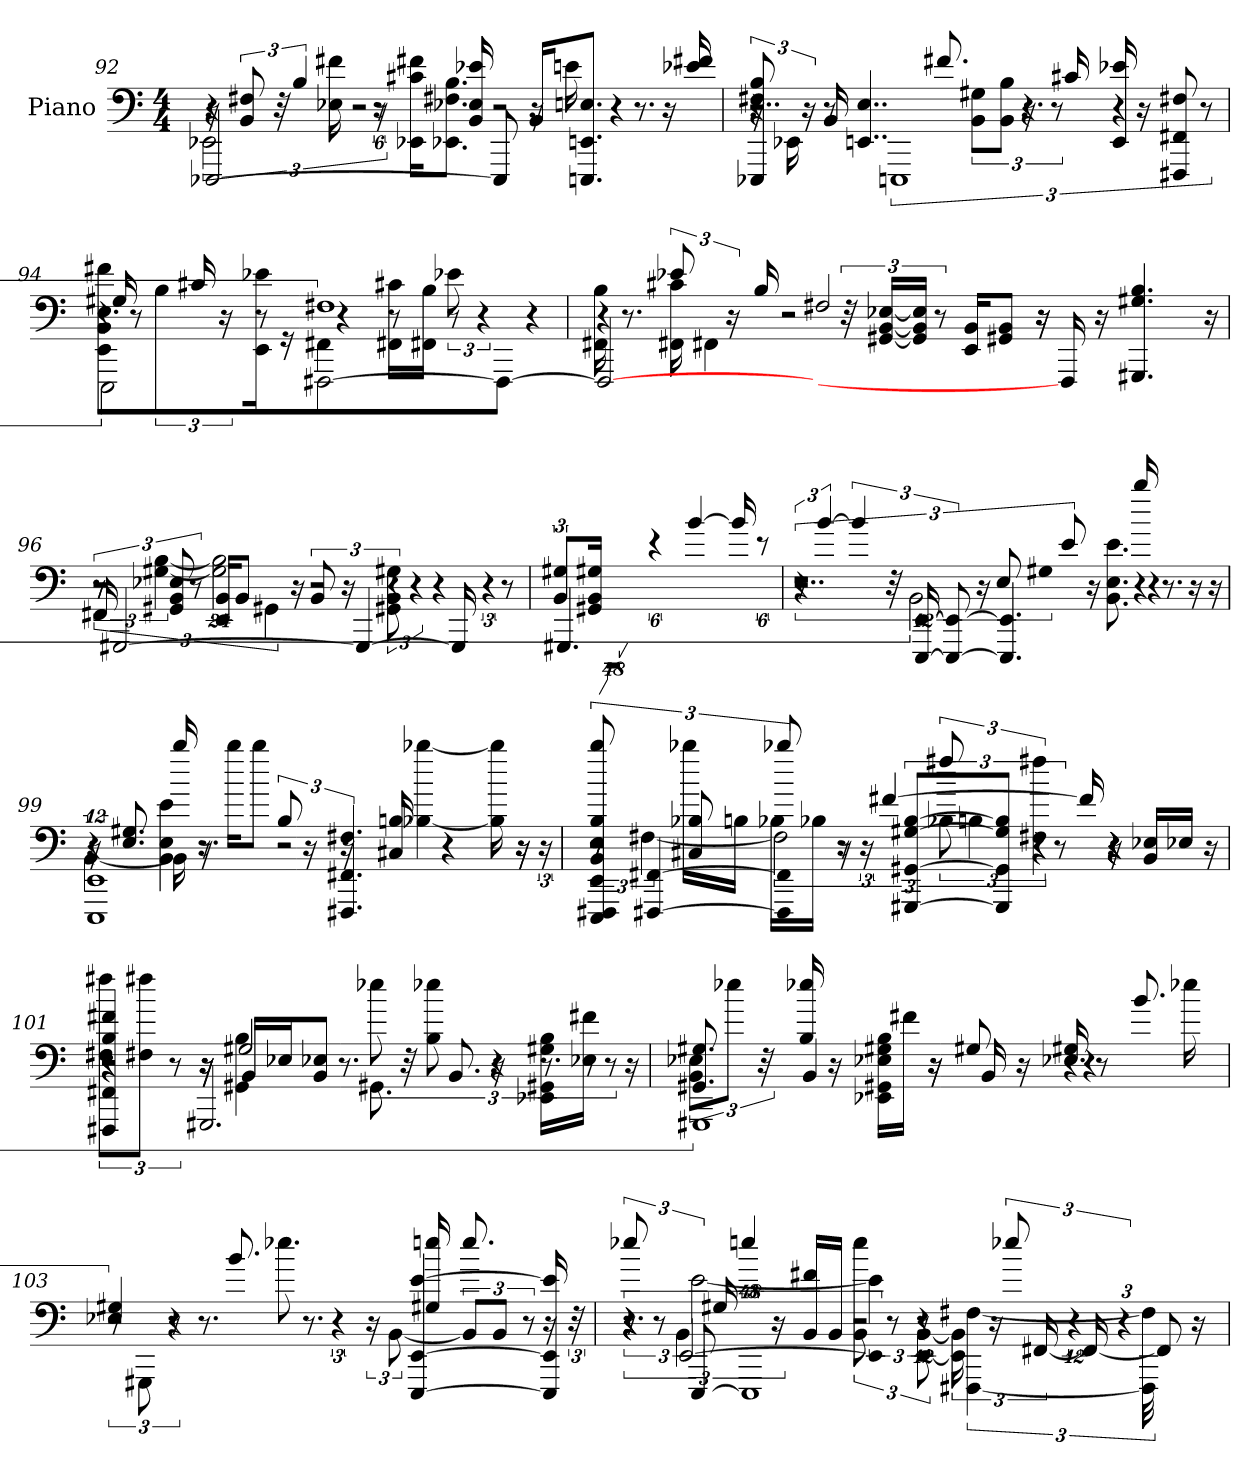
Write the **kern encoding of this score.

**kern
*part1
*staff1
*I"Piano
*I'Pno
!!LO:LB:g=z
*clefF4
*M4/4
=92
*^
*	*^
*	*	*^
[2EEE-X	3EE-X	16r	4r
.	.	12F#X 12BB	.
.	.	48r	.
.	.	6B	.
.	.	.	16E-X 16f#X
.	.	.	2r
.	24r	48%5r	.
.	16c#X\ 16EE-X 16f#XKL	.	.
.	8.EE-X\ 8.B 8.F#XJ	16e-X 16E-X 16BB	.
8EEE-]	.	2r	.
16BB/KL	16r	.	.
8.E/ 8.EEE 8.EEJ	16e	.	.
.	4r	.	.
.	.	.	8.r
16r	.	.	.
16f#X 16e-X	.	.	.
=93	=93	=93	=93
12F#X 12B 12EEE-X	16r	4..r	2r
.	16EE-X	.	.
24r	.	.	.
16BB	8r	.	.
4..E 4..EE	.	.	.
.	3%2EEE	.	.
.	.	8.f#X	.
.	.	.	12G#X\ 12BBL
.	.	.	12BB\ 12BJ
16r	.	4.r	.
.	.	.	12r
16c#X	.	.	.
16EE 16e-X	.	.	4r
16r	.	.	.
8FFF#X 8F#X 8FF#X	.	.	.
.	12r	.	.
=94	=94	=94	=94
8E\ 8f#X 8EE 8BBL	12%5EEE	16G#X	4.r
.	.	8r	.
12B\J	.	.	.
.	.	16c#X	.
24r	.	.	.
16EE 16e-X	.	8r	.
16r	.	.	.
[2FFF#X	.	12%7F#X	4FF#X
.	3r	.	.
.	.	.	8r
.	16c#X\ 16FF#XLL	.	12e-X
.	16FF#X\ 16BJJ	.	.
.	.	.	6r
8FFF#_	8r	.	.
.	.	24r	.
*	*	*v	*v
=95	=95	=95
2FFF#_	16FF#X 16B	4r
.	8.r	.
.	16FF#X 16c#X	12e-X
.	4FF#X	.
.	.	24r
.	.	16B
.	.	2r
2F#X	.	.
.	48r	.
.	[24BB/ [24GG#X [24E-XLL	.
.	24BB/] 24GG#] 24E-]JJ	.
.	12r	.
.	16BB/ 16EEKL	.
.	8BB/ 8GG#XJ	.
.	16r	16r
16FFF#]	2ryy	2ryy
16r	.	.
4.GGG#X 4.G#X 4.B	.	.
16r	16ryy	16ryy
!!LO:LB:g=z	!!	!!
=96	=96	=96
*	*	*^
16FF#X	12r	12r	3r
[2GGG#X	.	.	.
.	[6G#X [6B	12BB 12GG#X 12E-X	.
.	.	12r	.
.	48%13G#] 48%13B]	16BB/ 16EEKL	.
.	.	8BB/J	.
.	.	.	6GG#X
.	.	16r	.
.	.	12BB	2r
.	16r	.	.
4GGG#_	.	.	.
.	12BB 12G#X 12GG#X	6r	.
.	6r	.	.
.	.	4r	.
16GGG#]	.	.	.
.	6r	.	.
8r	.	.	.
*	*v	*v	*v
=97	=97
4.GGG#X	12G#X/ 12BBL
.	16BB/ 16G#X 16GG#XJk
.	48%41r
24%5r	.
[4b	.
16b]	.
48%5r	.
=98	=98
*^	*^
*	*	*^	*
12r	4..r	2r	12%7r	3%2r
[6b	.	.	.	.
6b]	.	.	.	.
48r	.	.	.	.
[24EE [24EEE	3BB	.	.	.
12EE_ 12EEE_	.	.	.	.
.	.	16r	.	.
4.EE] 4.EEE]	.	8E	.	.
.	.	.	6G#X	.
.	.	.	.	12e
.	.	16r	.	.
.	.	16bb	8.e 8.BB 8.E	4r
.	48%11r	.	.	.
.	.	8.r	.	.
16r	.	.	16r	.
*	*	*	*v	*v
=99	=99	=99	=99
12%7EEE 12%7EE	[4BB	16r	4r
.	.	8.E 8.G#X	.
.	16BB]	16bb	4e 4BB 4E
.	16r	8.r	.
.	16bb\KL	.	.
.	8bb\J	.	.
.	.	12B	2r
.	16r	.	.
4.FFF#X 4.F#X 4.FF#X	.	24r	.
.	[4B-X [4bb-X	16C#X 16B	.
.	.	4r	.
.	16B-] 16bb-]	.	.
.	16r	16r	.
24r	.	.	.
!!LO:LB:g=z	!!	!!	!!
=100	=100	=100	=100
*	*	*^	*^
*	*	*	*	*	*
12EEE 12EE 12BB 12bb 12B 12E 12FFF#X	12r	8r	8r	2r	2r
[6FFF#X [6FF#X	[6F#X	.	.	.	.
.	.	8B-X 8C#X	16bb-X\LL	.	.
.	.	.	16B\JJ	.	.
24%11FFF#] 24%11FF#]	3F#]	8bb-X	16B-X\LL	.	.
.	.	.	16B-X\JJ	.	.
.	.	16r	8r	.	.
.	.	[4f#X	.	.	.
.	.	.	12B-X	12ff#X	4B
.	6F#X 6ff#X	.	6r	6r	.
.	.	16f#]	.	.	.
24r	.	.	.	.	.
[12GGG#X/ [12GG#X [12G#X [12BL	16r	4r	4r	4r	4r
.	16BB/ 16E-XLL	.	.	.	.
12GGG#/] 12GG#] 12G#] 12B]J	.	.	.	.	.
.	16E-X/JJ	.	.	.	.
12r	.	.	.	.	.
.	16r	.	.	.	.
*	*	*	*	*v	*v
=101	=101	=101	=101	=101
4FFF#X 4f#X 4FF#X 4B	12F#X\ 12ff#XL	4r	4r	2r
.	12F#X\ 12ff#XJ	.	.	.
.	12r	.	.	.
2.GGG#X	16r	16r	16r	.
.	4GG#X 4B	2G#X	16BB/KL	.
.	.	.	16E-X/K	.
.	.	.	8BB/ 8E-XJ	.
.	.	.	.	8.r
.	8.GG#X	.	12ee-X	.
.	.	.	48r	.
.	.	.	12B 12ee-X	.
.	.	.	.	8.BB
.	16r	.	6r	.
.	16B\ 16GG#X 16G#X 16EE-XLL	8.r	.	.
.	16E-X\ 16f#XJJ	.	.	8r
.	.	.	12r	.
.	16r	.	.	.
*	*	*v	*v	*v
=102	=102	=102
8.G#X 8.GG#X	3%2GGG#X	12BB\ 12E-XL
.	.	12ee-X\J
.	.	48r
4BB	.	16B 16ee-X
.	.	16r
.	.	16B\ 16GG#X 16G#X 16E-X 16EE-XLL
.	.	16f#X\JJ
16r	.	16r
16BB	.	8G#X
16r	.	.
16G#X 16E-X	.	4.r
.	48%13r	.
8r	.	.
8.b	.	.
.	16ee-X	.
=103	=103	=103
6G#X 6E-X	12r	2r
.	12GGG#X	.
48%7r	12r	.
.	8.r	.
8.b	.	.
.	8.ee-X	.
6r	.	8.r
.	24r	.
[4EEE [4EE [4e	[12BB	.
.	.	16G#X 16ee
.	12BB/L]	8.ee
.	12BB/J	.
16EEE] 16EE] 16e]	12r	.
.	.	16r
48r	.	.
!!LO:LB:g=z	!!	!!
=104	=104	=104
*	*^	*^
*	*	*	*	*
12ee-X	6r	6r	6r	8.r
12r	.	.	.	.
[12EEE	6BB	[3EE	[3e	.
.	.	.	.	16G#X
48%29EEE]	.	.	.	4ee
.	24r	.	.	.
.	16BB/ 16f#XLL	.	.	.
.	16BB/JJ	.	.	.
.	12ee 12BB	48%5EE]	6e]	2r
.	12r	.	.	.
.	.	48%7r	.	.
.	[12BB [12EE	.	12r	.
.	24BB] 24EE]	12ee-X	[6FFF#X [6F#X	.
.	24r	.	.	.
.	[24FF#X/L	6r	.	.
48%7r	.	.	.	.
.	24FF#/L_	.	.	.
.	12FF#/J]	.	48FFF#] 48F#]	.
.	.	.	16r	.
*v	*v	*v	*v	*v
=
*-
